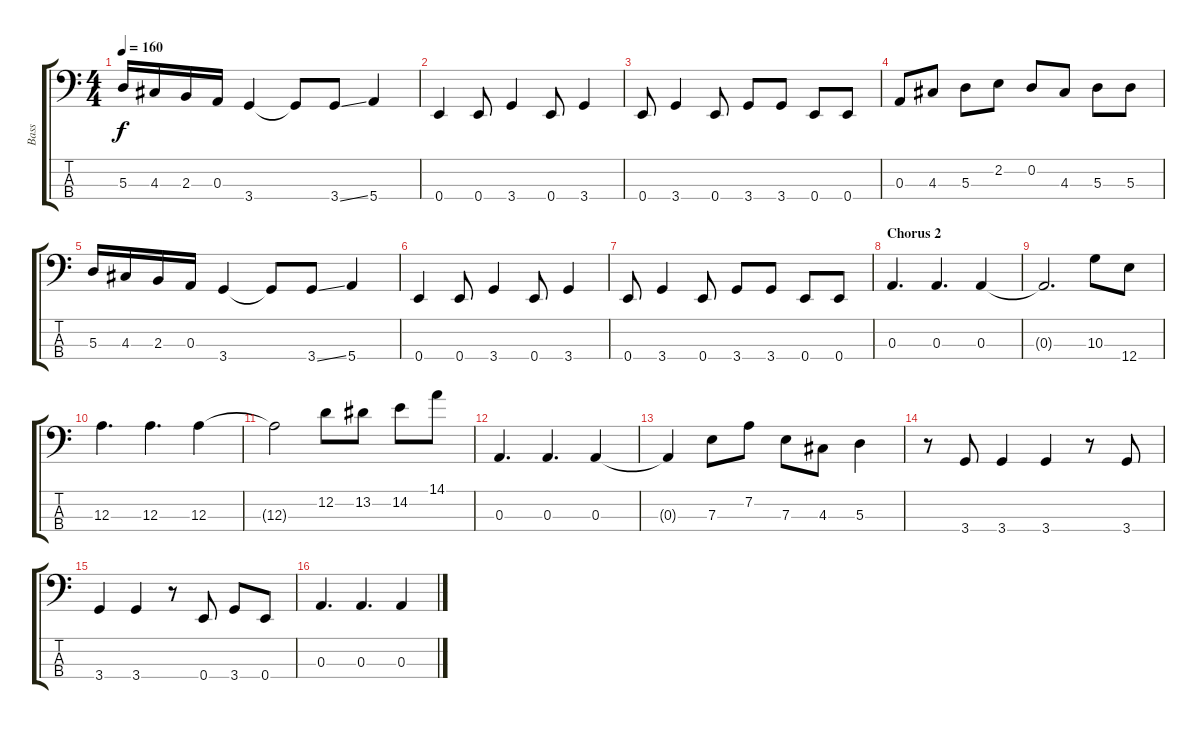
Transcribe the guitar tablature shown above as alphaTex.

\track ("Bass" "Bass") {instrument electricbassfinger}
\staff {score tabs}
\tuning (G2 D2 A1 E1) {hide}
\ts (4 4)
\tempo 160
\clef f4
\ks c
5.3.16{dy f} 4.3.16 2.3.16 0.3.16 3.4.4 3.4{t}.8 3.4{ss}.8 5.4.4 |
0.4.4 0.4.8 3.4.4 0.4.8 3.4.4 |
0.4.8 3.4.4 0.4.8 3.4.8 3.4.8 0.4.8 0.4.8 |
0.3.8 4.3.8 5.3.8 2.2.8 0.2.8 4.3.8 5.3.8 5.3.8 |
5.3.16 4.3.16 2.3.16 0.3.16 3.4.4 3.4{t}.8 3.4{ss}.8 5.4.4 |
0.4.4 0.4.8 3.4.4 0.4.8 3.4.4 |
0.4.8 3.4.4 0.4.8 3.4.8 3.4.8 0.4.8 0.4.8 |
\section ("" "Chorus 2")
0.3.4{d} 0.3.4{d} 0.3.4 |
0.3{t}.2{d} 10.3.8 12.4.8 |
12.3.4{d} 12.3.4{d} 12.3.4 |
12.3{t}.2 12.2.8 13.2.8 14.2.8 14.1.8 |
0.3.4{d} 0.3.4{d} 0.3.4 |
0.3{t}.4 7.3.8 7.2.8 7.3.8 4.3.8 5.3.4 |
r.8 3.4.8 3.4.4 3.4.4 r.8 3.4.8 |
3.4.4 3.4.4 r.8 0.4.8 3.4.8 0.4.8 |
0.3.4{d} 0.3.4{d} 0.3.4
